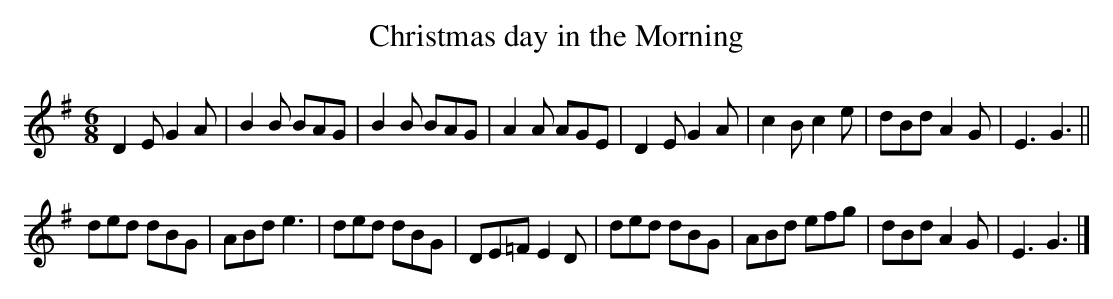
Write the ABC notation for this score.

X:1
T:Christmas day in the Morning
M:6/8
K:G
D2E G2A| B2B BAG| B2B BAG| A2A AGE|\
D2E G2A| c2B c2e| dBd A2G| E3 G3||
ded dBG| ABd e3| ded dBG| DE=F E2D|\
ded dBG| ABd efg| dBd A2G| E3 G3|]
